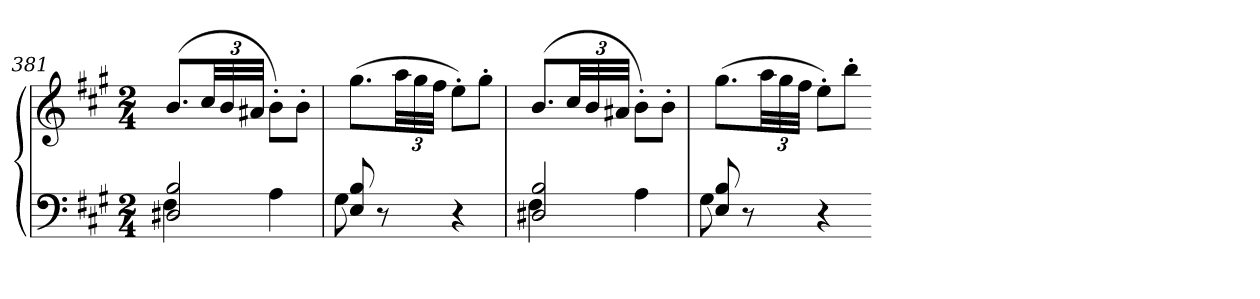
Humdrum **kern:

**kern	**kern
*part1	*part1
*staff2	*staff1
*clefF4	*clefG2
*k[f#c#g#]	*k[f#c#g#]
*A:	*A:
*M2/4	*M2/4
=381	=381
*^	*
2D#X 2B	4F#	(8.b/L
.	.	48cc#/LL
.	.	48b/
.	.	48a#X/JJJ
.	4A	8b'\L)
.	.	8b'\J
=382	=382	=382
8E 8B	8G#	(8.gg#\L
8r	4.ryy	.
.	.	48aa\LL
.	.	48gg#\
.	.	48ff#\JJJ
4r	.	8ee'\L)
.	.	8gg#'\J
=383	=383	=383
2D#X 2B	4F#	(8.b/L
.	.	48cc#/LL
.	.	48b/
.	.	48a#X/JJJ
.	4A	8b'\L)
.	.	8b'\J
=384	=384	=384
8E 8B	8G#	(8.gg#\L
8r	4.ryy	.
.	.	48aa\LL
.	.	48gg#\
.	.	48ff#\JJJ
4r	.	8ee'\L)
.	.	8bb'\J
*v	*v	*
=-	=-
*-	*-
